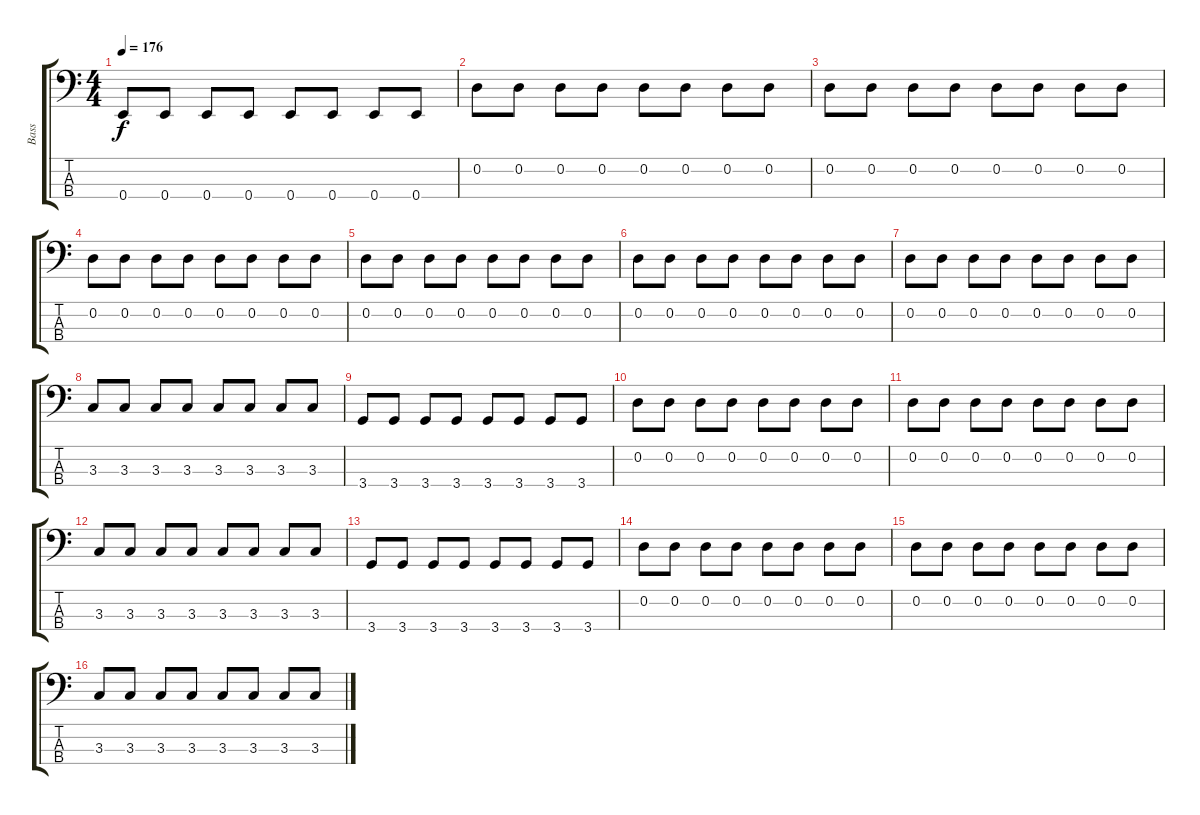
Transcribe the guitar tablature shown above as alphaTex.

\track ("Bass" "Bass") {instrument electricbassfinger}
\staff {score tabs}
\tuning (G2 D2 A1 E1) {hide}
\ts (4 4)
\tempo 176
\clef f4
\ks c
0.4.8{dy f} 0.4.8 0.4.8 0.4.8 0.4.8 0.4.8 0.4.8 0.4.8 |
0.2.8 0.2.8 0.2.8 0.2.8 0.2.8 0.2.8 0.2.8 0.2.8 |
0.2.8 0.2.8 0.2.8 0.2.8 0.2.8 0.2.8 0.2.8 0.2.8 |
0.2.8 0.2.8 0.2.8 0.2.8 0.2.8 0.2.8 0.2.8 0.2.8 |
0.2.8 0.2.8 0.2.8 0.2.8 0.2.8 0.2.8 0.2.8 0.2.8 |
0.2.8 0.2.8 0.2.8 0.2.8 0.2.8 0.2.8 0.2.8 0.2.8 |
0.2.8 0.2.8 0.2.8 0.2.8 0.2.8 0.2.8 0.2.8 0.2.8 |
3.3.8 3.3.8 3.3.8 3.3.8 3.3.8 3.3.8 3.3.8 3.3.8 |
3.4.8 3.4.8 3.4.8 3.4.8 3.4.8 3.4.8 3.4.8 3.4.8 |
0.2.8 0.2.8 0.2.8 0.2.8 0.2.8 0.2.8 0.2.8 0.2.8 |
0.2.8 0.2.8 0.2.8 0.2.8 0.2.8 0.2.8 0.2.8 0.2.8 |
3.3.8 3.3.8 3.3.8 3.3.8 3.3.8 3.3.8 3.3.8 3.3.8 |
3.4.8 3.4.8 3.4.8 3.4.8 3.4.8 3.4.8 3.4.8 3.4.8 |
0.2.8 0.2.8 0.2.8 0.2.8 0.2.8 0.2.8 0.2.8 0.2.8 |
0.2.8 0.2.8 0.2.8 0.2.8 0.2.8 0.2.8 0.2.8 0.2.8 |
3.3.8 3.3.8 3.3.8 3.3.8 3.3.8 3.3.8 3.3.8 3.3.8
